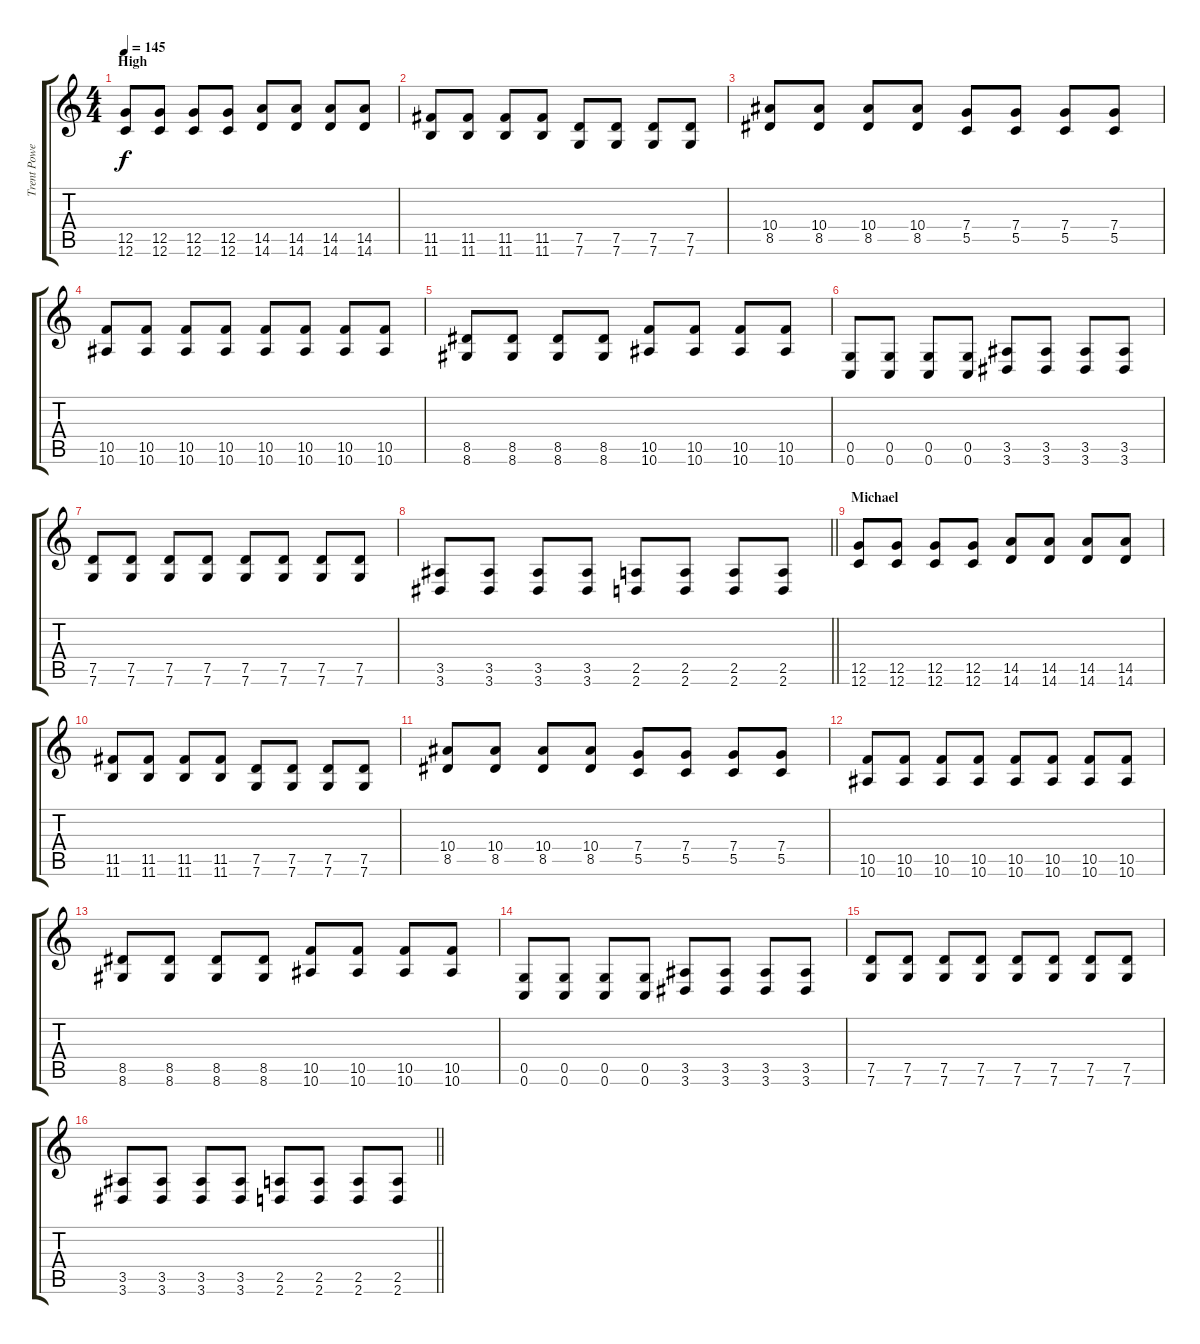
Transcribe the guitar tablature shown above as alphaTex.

\track ("Trent Powell" "Trent Powe") {instrument distortionguitar}
\staff {score tabs}
\tuning (D4 A3 F3 C3 G2 C2) {hide}
\ts (4 4)
\section ("" "High")
\tempo 145
\clef g2
\ks c
(12.5 12.6).8{dy f} (12.5 12.6).8 (12.5 12.6).8 (12.5 12.6).8 (14.5 14.6).8 (14.5 14.6).8 (14.5 14.6).8 (14.5 14.6).8 |
(11.5 11.6).8 (11.5 11.6).8 (11.5 11.6).8 (11.5 11.6).8 (7.5 7.6).8 (7.5 7.6).8 (7.5 7.6).8 (7.5 7.6).8 |
(10.4 8.5).8 (10.4 8.5).8 (10.4 8.5).8 (10.4 8.5).8 (7.4 5.5).8 (7.4 5.5).8 (7.4 5.5).8 (7.4 5.5).8 |
(10.5 10.6).8 (10.5 10.6).8 (10.5 10.6).8 (10.5 10.6).8 (10.5 10.6).8 (10.5 10.6).8 (10.5 10.6).8 (10.5 10.6).8 |
(8.5 8.6).8 (8.5 8.6).8 (8.5 8.6).8 (8.5 8.6).8 (10.5 10.6).8 (10.5 10.6).8 (10.5 10.6).8 (10.5 10.6).8 |
(0.5 0.6).8 (0.5 0.6).8 (0.5 0.6).8 (0.5 0.6).8 (3.5 3.6).8 (3.5 3.6).8 (3.5 3.6).8 (3.5 3.6).8 |
(7.5 7.6).8 (7.5 7.6).8 (7.5 7.6).8 (7.5 7.6).8 (7.5 7.6).8 (7.5 7.6).8 (7.5 7.6).8 (7.5 7.6).8 |
\barLineRight lightlight
(3.5 3.6).8 (3.5 3.6).8 (3.5 3.6).8 (3.5 3.6).8 (2.5 2.6).8 (2.5 2.6).8 (2.5 2.6).8 (2.5 2.6).8 |
\section ("" "Michael")
(12.5 12.6).8 (12.5 12.6).8 (12.5 12.6).8 (12.5 12.6).8 (14.5 14.6).8 (14.5 14.6).8 (14.5 14.6).8 (14.5 14.6).8 |
(11.5 11.6).8 (11.5 11.6).8 (11.5 11.6).8 (11.5 11.6).8 (7.5 7.6).8 (7.5 7.6).8 (7.5 7.6).8 (7.5 7.6).8 |
(10.4 8.5).8 (10.4 8.5).8 (10.4 8.5).8 (10.4 8.5).8 (7.4 5.5).8 (7.4 5.5).8 (7.4 5.5).8 (7.4 5.5).8 |
(10.5 10.6).8 (10.5 10.6).8 (10.5 10.6).8 (10.5 10.6).8 (10.5 10.6).8 (10.5 10.6).8 (10.5 10.6).8 (10.5 10.6).8 |
(8.5 8.6).8 (8.5 8.6).8 (8.5 8.6).8 (8.5 8.6).8 (10.5 10.6).8 (10.5 10.6).8 (10.5 10.6).8 (10.5 10.6).8 |
(0.5 0.6).8 (0.5 0.6).8 (0.5 0.6).8 (0.5 0.6).8 (3.5 3.6).8 (3.5 3.6).8 (3.5 3.6).8 (3.5 3.6).8 |
(7.5 7.6).8 (7.5 7.6).8 (7.5 7.6).8 (7.5 7.6).8 (7.5 7.6).8 (7.5 7.6).8 (7.5 7.6).8 (7.5 7.6).8 |
\barLineRight lightlight
(3.5 3.6).8 (3.5 3.6).8 (3.5 3.6).8 (3.5 3.6).8 (2.5 2.6).8 (2.5 2.6).8 (2.5 2.6).8 (2.5 2.6).8
